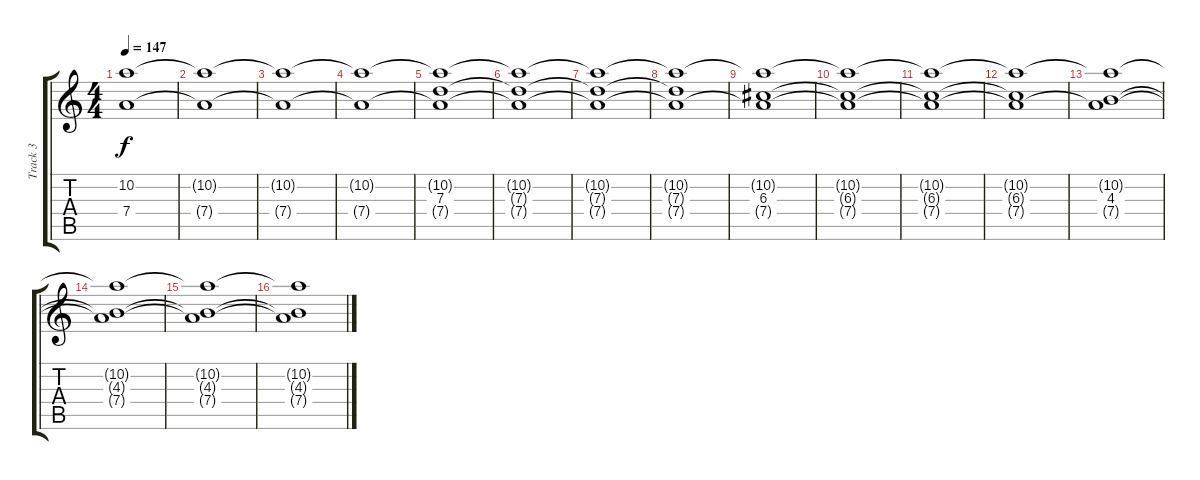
\track ("Track 3" "Track 3") {instrument distortionguitar}
\staff {score tabs}
\tuning (E4 B3 G3 D3 A2 E2) {hide}
\ts (4 4)
\tempo 147
\clef g2
\ks c
(10.2 7.4).1{dy f instrument synthstrings1} |
(10.2{t} 7.4{t}).1 |
(10.2{t} 7.4{t}).1 |
(10.2{t} 7.4{t}).1 |
(10.2{t} 7.3 7.4{t}).1 |
(10.2{t} 7.3{t} 7.4{t}).1 |
(10.2{t} 7.3{t} 7.4{t}).1 |
(10.2{t} 7.3{t} 7.4{t}).1 |
(10.2{t} 6.3 7.4{t}).1 |
(10.2{t} 6.3{t} 7.4{t}).1 |
(10.2{t} 6.3{t} 7.4{t}).1 |
(10.2{t} 6.3{t} 7.4{t}).1 |
(10.2{t} 4.3 7.4{t}).1 |
(10.2{t} 4.3{t} 7.4{t}).1 |
(10.2{t} 4.3{t} 7.4{t}).1 |
(10.2{t} 4.3{t} 7.4{t}).1
